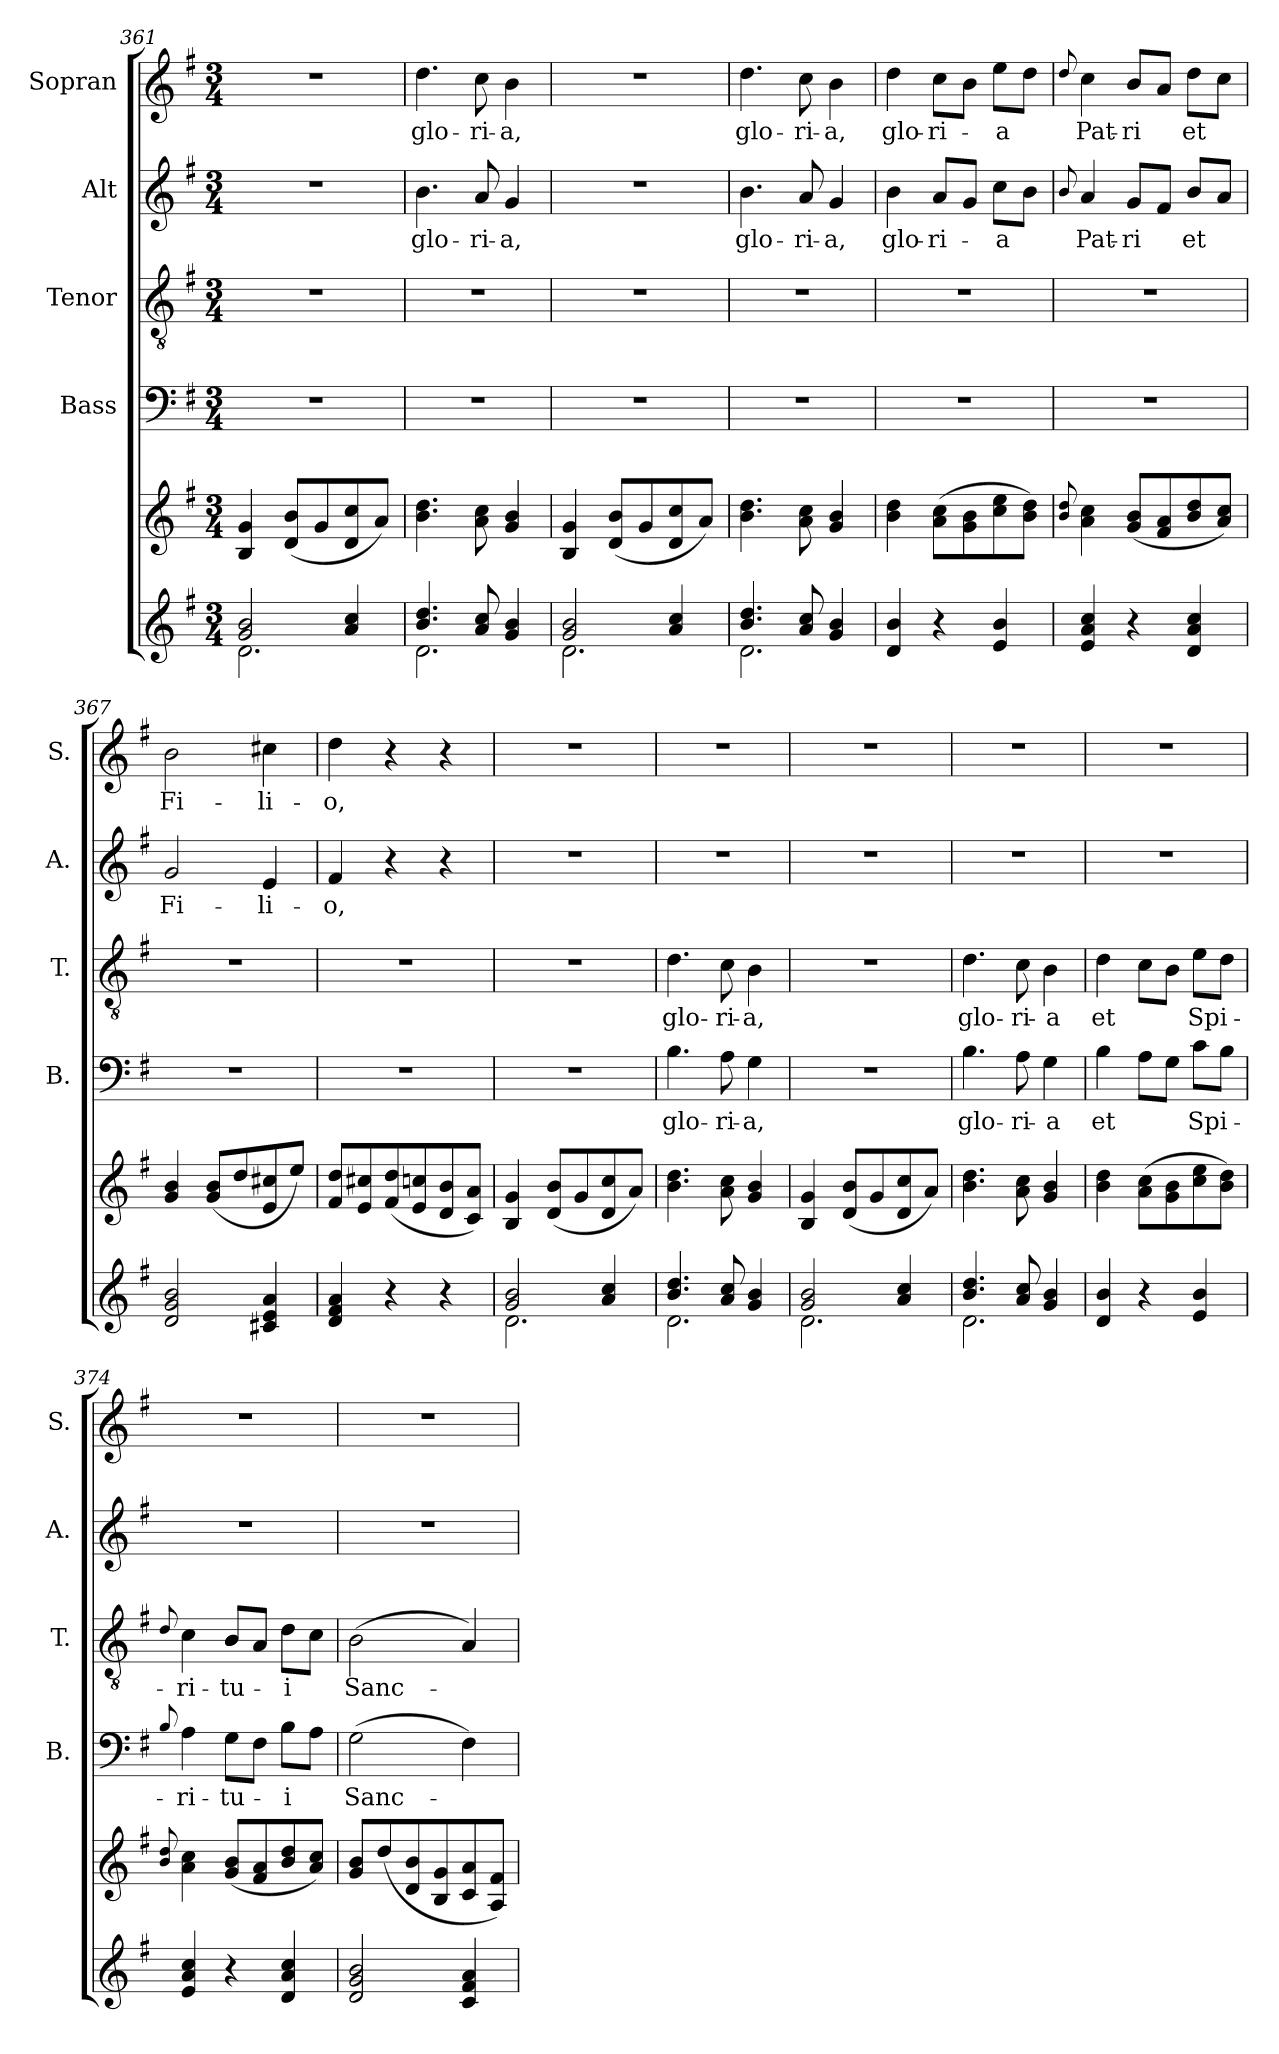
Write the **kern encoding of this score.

**kern	**kern	**kern	**text	**kern	**text	**kern	**text	**kern	**text
*part6	*part5	*part4	*part4	*part3	*part3	*part2	*part2	*part1	*part1
*staff6	*staff5	*staff4	*staff4	*staff3	*staff3	*staff2	*staff2	*staff1	*staff1
*	*	*I"Bass	*	*I"Tenor	*	*I"Alt	*	*I"Sopran	*
*	*	*I'B.	*	*I'T.	*	*I'A.	*	*I'S.	*
*clefG2	*clefG2	*clefF4	*	*clefGv2	*	*clefG2	*	*clefG2	*
*k[f#]	*k[f#]	*k[f#]	*	*k[f#]	*	*k[f#]	*	*k[f#]	*
*G:	*G:	*G:	*	*G:	*	*G:	*	*G:	*
*M3/4	*M3/4	*M3/4	*	*M3/4	*	*M3/4	*	*M3/4	*
=361	=361	=361	=361	=361	=361	=361	=361	=361	=361
*^	*	*	*	*	*	*	*	*	*
2g/ 2b/	2.d\	4B/ 4g/	2.r	.	2.r	.	2.r	.	2.r	.
.	.	(<8d/ 8b/L	.	.	.	.	.	.	.	.
.	.	8g/	.	.	.	.	.	.	.	.
4a/ 4cc/	.	8d/ 8cc/	.	.	.	.	.	.	.	.
.	.	8a/J)	.	.	.	.	.	.	.	.
!!LO:PB:g=z
=362	=362	=362	=362	=362	=362	=362	=362	=362	=362	=362
!	!	!	!	!	!	!	!	!LO:LY:b	!	!LO:LY:b
4.b/ 4.dd/	2.d\	4.b\ 4.dd\	2.r	.	2.r	.	4.b\	glo-	4.dd\	glo-
!	!	!	!	!	!	!	!	!LO:LY:b	!	!LO:LY:b
8a/ 8cc/	.	8a\ 8cc\	.	.	.	.	8a/	-ri-	8cc\	-ri-
!	!	!	!	!	!	!	!	!LO:LY:b	!	!LO:LY:b
4g/ 4b/	.	4g/ 4b/	.	.	.	.	4g/	-a,	4b\	-a,
=363	=363	=363	=363	=363	=363	=363	=363	=363	=363	=363
2g/ 2b/	2.d\	4B/ 4g/	2.r	.	2.r	.	2.r	.	2.r	.
.	.	(<8d/ 8b/L	.	.	.	.	.	.	.	.
.	.	8g/	.	.	.	.	.	.	.	.
4a/ 4cc/	.	8d/ 8cc/	.	.	.	.	.	.	.	.
.	.	8a/J)	.	.	.	.	.	.	.	.
=364	=364	=364	=364	=364	=364	=364	=364	=364	=364	=364
!	!	!	!	!	!	!	!	!LO:LY:b	!	!LO:LY:b
4.b/ 4.dd/	2.d\	4.b\ 4.dd\	2.r	.	2.r	.	4.b\	glo-	4.dd\	glo-
!	!	!	!	!	!	!	!	!LO:LY:b	!	!LO:LY:b
8a/ 8cc/	.	8a\ 8cc\	.	.	.	.	8a/	-ri-	8cc\	-ri-
!	!	!	!	!	!	!	!	!LO:LY:b	!	!LO:LY:b
4g/ 4b/	.	4g/ 4b/	.	.	.	.	4g/	-a,	4b\	-a,
*v	*v	*	*	*	*	*	*	*	*	*
=365	=365	=365	=365	=365	=365	=365	=365	=365	=365
!	!	!	!	!	!	!	!LO:LY:b	!	!LO:LY:b
4d/ 4b/	4b\ 4dd\	2.r	.	2.r	.	4b\	glo-	4dd\	glo-
!	!	!	!	!	!	!	!LO:LY:b	!	!LO:LY:b
4r	(>8a\ 8cc\L	.	.	.	.	8a/L	-ri-	8cc\L	-ri-
.	8g\ 8b\	.	.	.	.	8g/J	.	8b\J	.
!	!	!	!	!	!	!	!LO:LY:b	!	!LO:LY:b
4e/ 4b/	8cc\ 8ee\	.	.	.	.	8cc\L	-a	8ee\L	-a
.	8b\ 8dd\J)	.	.	.	.	8b\J	.	8dd\J	.
=366	=366	=366	=366	=366	=366	=366	=366	=366	=366
.	8qqb/ 8qqdd/	.	.	.	.	8qqb/	.	8qqdd/	.
!	!	!	!	!	!	!	!LO:LY:b	!	!LO:LY:b
4e/ 4a/ 4cc/	4a\ 4cc\	2.r	.	2.r	.	4a/	Pat-	4cc\	Pat-
!	!	!	!	!	!	!	!LO:LY:b	!	!LO:LY:b
4r	(<8g/ 8b/L	.	.	.	.	8g/L	-ri	8b/L	-ri
.	8f#/ 8a/	.	.	.	.	8f#/J	.	8a/J	.
!	!	!	!	!	!	!	!LO:LY:b	!	!LO:LY:b
4d/ 4a/ 4cc/	8b/ 8dd/	.	.	.	.	8b/L	et	8dd\L	et
.	8a/ 8cc/J)	.	.	.	.	8a/J	.	8cc\J	.
=367	=367	=367	=367	=367	=367	=367	=367	=367	=367
!	!	!	!	!	!	!	!LO:LY:b	!	!LO:LY:b
2d/ 2g/ 2b/	4g/ 4b/	2.r	.	2.r	.	2g/	Fi-	2b\	Fi-
.	(<8g/ 8b/L	.	.	.	.	.	.	.	.
.	8dd/	.	.	.	.	.	.	.	.
!	!	!	!	!	!	!	!LO:LY:b	!	!LO:LY:b
4c#X/ 4e/ 4a/	8e/ 8cc#X/	.	.	.	.	4e/	-li-	4cc#X\	-li-
.	8ee/J)	.	.	.	.	.	.	.	.
!!LO:LB:g=z
=368	=368	=368	=368	=368	=368	=368	=368	=368	=368
!	!	!	!	!	!	!	!LO:LY:b	!	!LO:LY:b
4d/ 4f#/ 4a/	8f#/ 8dd/L	2.r	.	2.r	.	4f#/	-o,	4dd\	-o,
.	8e/ 8cc#X/	.	.	.	.	.	.	.	.
4r	(<8f#/ 8dd/	.	.	.	.	4r	.	4r	.
.	8e/ 8ccn/	.	.	.	.	.	.	.	.
4r	8d/ 8b/	.	.	.	.	4r	.	4r	.
.	8c/ 8a/J)	.	.	.	.	.	.	.	.
=369	=369	=369	=369	=369	=369	=369	=369	=369	=369
*^	*	*	*	*	*	*	*	*	*
2g/ 2b/	2.d\	4B/ 4g/	2.r	.	2.r	.	2.r	.	2.r	.
.	.	(<8d/ 8b/L	.	.	.	.	.	.	.	.
.	.	8g/	.	.	.	.	.	.	.	.
4a/ 4cc/	.	8d/ 8cc/	.	.	.	.	.	.	.	.
.	.	8a/J)	.	.	.	.	.	.	.	.
=370	=370	=370	=370	=370	=370	=370	=370	=370	=370	=370
!	!	!	!	!LO:LY:b	!	!LO:LY:b	!	!	!	!
4.b/ 4.dd/	2.d\	4.b\ 4.dd\	4.B\	glo-	4.d\	glo-	2.r	.	2.r	.
!	!	!	!	!LO:LY:b	!	!LO:LY:b	!	!	!	!
8a/ 8cc/	.	8a\ 8cc\	8A\	-ri-	8c\	-ri-	.	.	.	.
!	!	!	!	!LO:LY:b	!	!LO:LY:b	!	!	!	!
4g/ 4b/	.	4g/ 4b/	4G\	-a,	4B\	-a,	.	.	.	.
=371	=371	=371	=371	=371	=371	=371	=371	=371	=371	=371
2g/ 2b/	2.d\	4B/ 4g/	2.r	.	2.r	.	2.r	.	2.r	.
.	.	(<8d/ 8b/L	.	.	.	.	.	.	.	.
.	.	8g/	.	.	.	.	.	.	.	.
4a/ 4cc/	.	8d/ 8cc/	.	.	.	.	.	.	.	.
.	.	8a/J)	.	.	.	.	.	.	.	.
=372	=372	=372	=372	=372	=372	=372	=372	=372	=372	=372
!	!	!	!	!LO:LY:b	!	!LO:LY:b	!	!	!	!
4.b/ 4.dd/	2.d\	4.b\ 4.dd\	4.B\	glo-	4.d\	glo-	2.r	.	2.r	.
!	!	!	!	!LO:LY:b	!	!LO:LY:b	!	!	!	!
8a/ 8cc/	.	8a\ 8cc\	8A\	-ri-	8c\	-ri-	.	.	.	.
!	!	!	!	!LO:LY:b	!	!LO:LY:b	!	!	!	!
4g/ 4b/	.	4g/ 4b/	4G\	-a	4B\	-a	.	.	.	.
*v	*v	*	*	*	*	*	*	*	*	*
=373	=373	=373	=373	=373	=373	=373	=373	=373	=373
!	!	!	!LO:LY:b	!	!LO:LY:b	!	!	!	!
4d/ 4b/	4b\ 4dd\	4B\	et	4d\	et	2.r	.	2.r	.
4r	(>8a\ 8cc\L	8A\L	.	8c\L	.	.	.	.	.
.	8g\ 8b\	8G\J	.	8B\J	.	.	.	.	.
!	!	!	!LO:LY:b	!	!LO:LY:b	!	!	!	!
4e/ 4b/	8cc\ 8ee\	8c\L	Spi-	8e\L	Spi-	.	.	.	.
.	8b\ 8dd\J)	8B\J	.	8d\J	.	.	.	.	.
!!LO:PB:g=z
=374	=374	=374	=374	=374	=374	=374	=374	=374	=374
.	8qqb/ 8qqdd/	8qqB/	.	8qqd/	.	.	.	.	.
!	!	!	!LO:LY:b	!	!LO:LY:b	!	!	!	!
4e/ 4a/ 4cc/	4a\ 4cc\	4A\	-ri-	4c\	-ri-	2.r	.	2.r	.
!	!	!	!LO:LY:b	!	!LO:LY:b	!	!	!	!
4r	(<8g/ 8b/L	8G\L	-tu-	8B/L	-tu-	.	.	.	.
.	8f#/ 8a/	8F#\J	.	8A/J	.	.	.	.	.
!	!	!	!LO:LY:b	!	!LO:LY:b	!	!	!	!
4d/ 4a/ 4cc/	8b/ 8dd/	8B\L	-i	8d\L	-i	.	.	.	.
.	8a/ 8cc/J)	8A\J	.	8c\J	.	.	.	.	.
=375	=375	=375	=375	=375	=375	=375	=375	=375	=375
!	!	!	!LO:LY:b	!	!LO:LY:b	!	!	!	!
2d/ 2g/ 2b/	8g/ 8b/L	(>2G\	Sanc-	(>2B\	Sanc-	2.r	.	2.r	.
.	(<8dd/	.	.	.	.	.	.	.	.
.	8d/ 8b/	.	.	.	.	.	.	.	.
.	8B/ 8g/	.	.	.	.	.	.	.	.
4c/ 4f#/ 4a/	8c/ 8a/	4F#\)	.	4A/)	.	.	.	.	.
.	8A/ 8f#/J)	.	.	.	.	.	.	.	.
=	=	=	=	=	=	=	=	=	=
*-	*-	*-	*-	*-	*-	*-	*-	*-	*-
